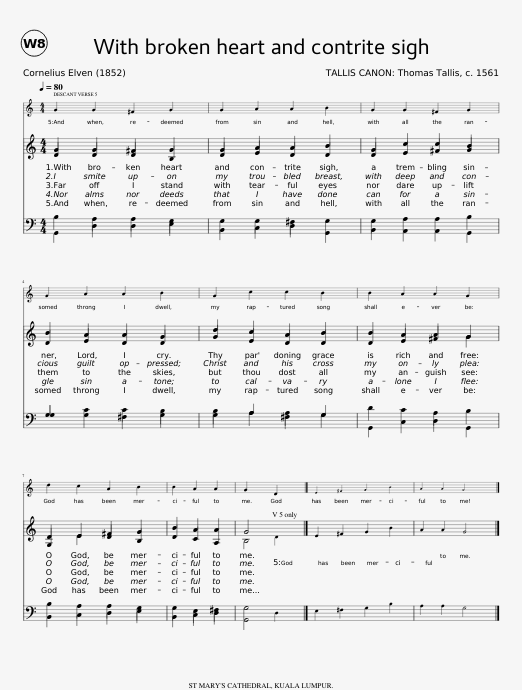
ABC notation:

X:1
%%score 1 ( 2 3 4 ) ( 5 6 7 8 )
L:1/8
Q:1/4=80
M:4/4
I:linebreak $
K:C
V:1 treble
V:2 treble
V:3 treble
V:4 treble
V:5 bass
V:6 bass
V:7 bass
V:8 bass
V:1
 G2 G2 ^F2 G2 | G2 A2 A2 B2 | G2 G2 ^F2 G2 |$ G2 A2 A2 B2 | G2 c2 c2 B2 | %5
 B2 A2 A2 G2 |$ d2 c2 A2 B2 | B2 A2 A2 | G2 D2 |] E2 ^F2 G2 B2 | %10
 A2 A2 G4 |] %11
V:2
 G2 G2 ^F2 G2 | G2 A2 A2 B2 | G2 c2 c2 B2 |$ B2 A2 A2 G2 | d2 c2 A2 B2 | %5
 B2 A2 A2 G2 |$ D2 E2 ^F2 G2 | B2 A2 A2 | G4 |] E2 ^F2 G2 B2 | %10
 A2 A2 G4 |] %11
V:3
 D2 D2 D2 B,2 | D2 E2 D2 D2 | D2 E2 ^F2 G2 |$ D2 E2 D2 D2 | G2 E2 D2 D2 | %5
 D2 E2 ^F2 G2 |$ G,2 E2 D2 B,2 | D2 C2 A,2 | B,4 |] x8 | %10
 x8 |] %11
V:4
 x8 | x8 | x8 |$ x8 | x8 | %5
 x8 |$ x8 | x6 | x2 D2 |] x8 | %10
 x8 |] %11
V:5
 x2 x4 x2 | x2 x4 x2 | x2 x4 x2 |$ G,2 x4 x2 | x2 x4 x2 | %5
 x2 x4 x2 |$ x2 x4 x2 | x2 x4 | x2 x2 |] E,2 ^F,2 G,2 B,2 | %10
 A,2 A,2 G,4 |] %11
V:6
 B,2 A,2 A,2 G,2 | G,2 G,2 ^F,2 G,2 | G,2 A,2 A,2 B,2 |$ G,2 [G,C]2 C2 B,2 | B,2 A,2 A,2 G,2 | %5
 D2 C2 A,2 B,2 |$ B,2 A,2 A,2 G,2 | G,2 E,2 ^F,2 | G,4 |] x8 | %10
 x8 |] %11
V:7
 G,,2 D,2 D,2 E,2 | B,,2 C,2 D,2 G,,2 | B,,2 A,,2 A,,2 G,,2 |$ x4 ^F,2 G,2 | G,2 A,2 ^F,2 G,2 | %5
 G,,2 C,2 D,2 G,,2 |$ B,,2 C,2 D,2 E,2 | B,,2 C,2 D,2 | G,,4 |] x8 | %10
 x8 |] %11
V:8
 x8 | x8 | x8 |$ x8 | x8 | %5
 x8 |$ x8 | x6 | x2 D,2 |] x8 | %10
 x8 |] %11
